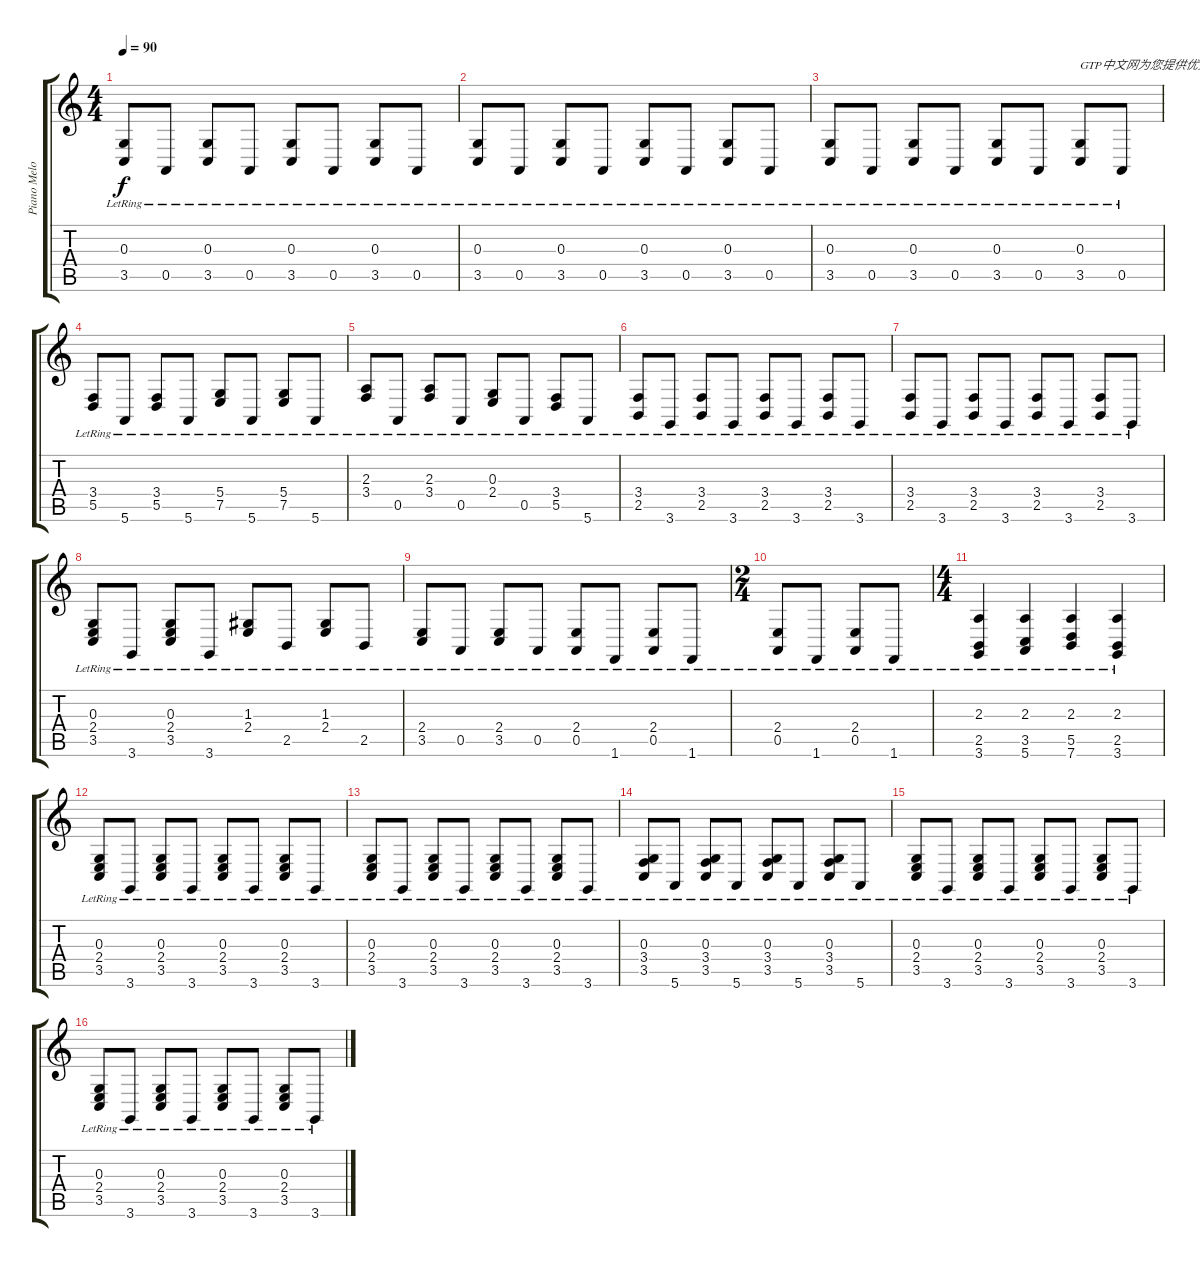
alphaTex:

\track ("Piano Melody" "Piano Melo") {instrument acousticgrandpiano}
\staff {score tabs}
\tuning (E4 B3 G3 D3 A2 E2) {hide}
\ts (4 4)
\tempo 90
\clef g2
\ks c
(0.3{lr} 3.5{lr}).8{dy f instrument acousticgrandpiano} 0.5{lr}.8 (0.3{lr} 3.5{lr}).8 0.5{lr}.8 (0.3{lr} 3.5{lr}).8 0.5{lr}.8 (0.3{lr} 3.5{lr}).8 0.5{lr}.8 |
(0.3{lr} 3.5{lr}).8 0.5{lr}.8 (0.3{lr} 3.5{lr}).8 0.5{lr}.8 (0.3{lr} 3.5{lr}).8 0.5{lr}.8 (0.3{lr} 3.5{lr}).8 0.5{lr}.8 |
(0.3{lr} 3.5{lr}).8 0.5{lr}.8 (0.3{lr} 3.5{lr}).8 0.5{lr}.8 (0.3{lr} 3.5{lr}).8 0.5{lr}.8 (0.3{lr} 3.5{lr}).8{txt "GTP中文网为您提供优秀的谱子"} 0.5{lr}.8 |
(3.4{lr} 5.5{lr}).8 5.6{lr}.8 (3.4{lr} 5.5{lr}).8 5.6{lr}.8 (5.4{lr} 7.5{lr}).8 5.6{lr}.8 (5.4{lr} 7.5{lr}).8 5.6{lr}.8 |
(2.3{lr} 3.4{lr}).8 0.5{lr}.8 (2.3{lr} 3.4{lr}).8 0.5{lr}.8 (0.3{lr} 2.4{lr}).8 0.5{lr}.8 (3.4{lr} 5.5{lr}).8 5.6{lr}.8 |
(3.4{lr} 2.5{lr}).8 3.6{lr}.8 (3.4{lr} 2.5{lr}).8 3.6{lr}.8 (3.4{lr} 2.5{lr}).8 3.6{lr}.8 (3.4{lr} 2.5{lr}).8 3.6{lr}.8 |
(3.4{lr} 2.5{lr}).8 3.6{lr}.8 (3.4{lr} 2.5{lr}).8 3.6{lr}.8 (3.4{lr} 2.5{lr}).8 3.6{lr}.8 (3.4{lr} 2.5{lr}).8 3.6{lr}.8 |
(0.3{lr} 2.4{lr} 3.5{lr}).8 3.6{lr}.8 (0.3{lr} 2.4{lr} 3.5{lr}).8 3.6{lr}.8 (1.3{lr} 2.4{lr}).8 2.5{lr}.8 (1.3{lr} 2.4{lr}).8 2.5{lr}.8 |
(2.4{lr} 3.5{lr}).8 0.5{lr}.8 (2.4{lr} 3.5{lr}).8 0.5{lr}.8 (2.4{lr} 0.5{lr}).8 1.6{lr}.8 (2.4{lr} 0.5{lr}).8 1.6{lr}.8 |
\ts (2 4)
(2.4{lr} 0.5{lr}).8 1.6{lr}.8 (2.4{lr} 0.5{lr}).8 1.6{lr}.8 |
\ts (4 4)
(2.3{lr} 2.5{lr} 3.6{lr}).4 (2.3{lr} 3.5{lr} 5.6{lr}).4 (2.3{lr} 5.5{lr} 7.6{lr}).4 (2.3{lr} 2.5{lr} 3.6{lr}).4 |
(0.3{lr} 2.4{lr} 3.5{lr}).8 3.6{lr}.8 (0.3{lr} 2.4{lr} 3.5{lr}).8 3.6{lr}.8 (0.3{lr} 2.4{lr} 3.5{lr}).8 3.6{lr}.8 (0.3{lr} 2.4{lr} 3.5{lr}).8 3.6{lr}.8 |
(0.3{lr} 2.4{lr} 3.5{lr}).8 3.6{lr}.8 (0.3{lr} 2.4{lr} 3.5{lr}).8 3.6{lr}.8 (0.3{lr} 2.4{lr} 3.5{lr}).8 3.6{lr}.8 (0.3{lr} 2.4{lr} 3.5{lr}).8 3.6{lr}.8 |
(0.3{lr} 3.4{lr} 3.5{lr}).8 5.6{lr}.8 (0.3{lr} 3.4{lr} 3.5{lr}).8 5.6{lr}.8 (0.3{lr} 3.4{lr} 3.5{lr}).8 5.6{lr}.8 (0.3{lr} 3.4{lr} 3.5{lr}).8 5.6{lr}.8 |
(0.3{lr} 2.4{lr} 3.5{lr}).8 3.6{lr}.8 (0.3{lr} 2.4{lr} 3.5{lr}).8 3.6{lr}.8 (0.3{lr} 2.4{lr} 3.5{lr}).8 3.6{lr}.8 (0.3{lr} 2.4{lr} 3.5{lr}).8 3.6{lr}.8 |
(0.3{lr} 2.4{lr} 3.5{lr}).8 3.6{lr}.8 (0.3{lr} 2.4{lr} 3.5{lr}).8 3.6{lr}.8 (0.3{lr} 2.4{lr} 3.5{lr}).8 3.6{lr}.8 (0.3{lr} 2.4{lr} 3.5{lr}).8 3.6{lr}.8
